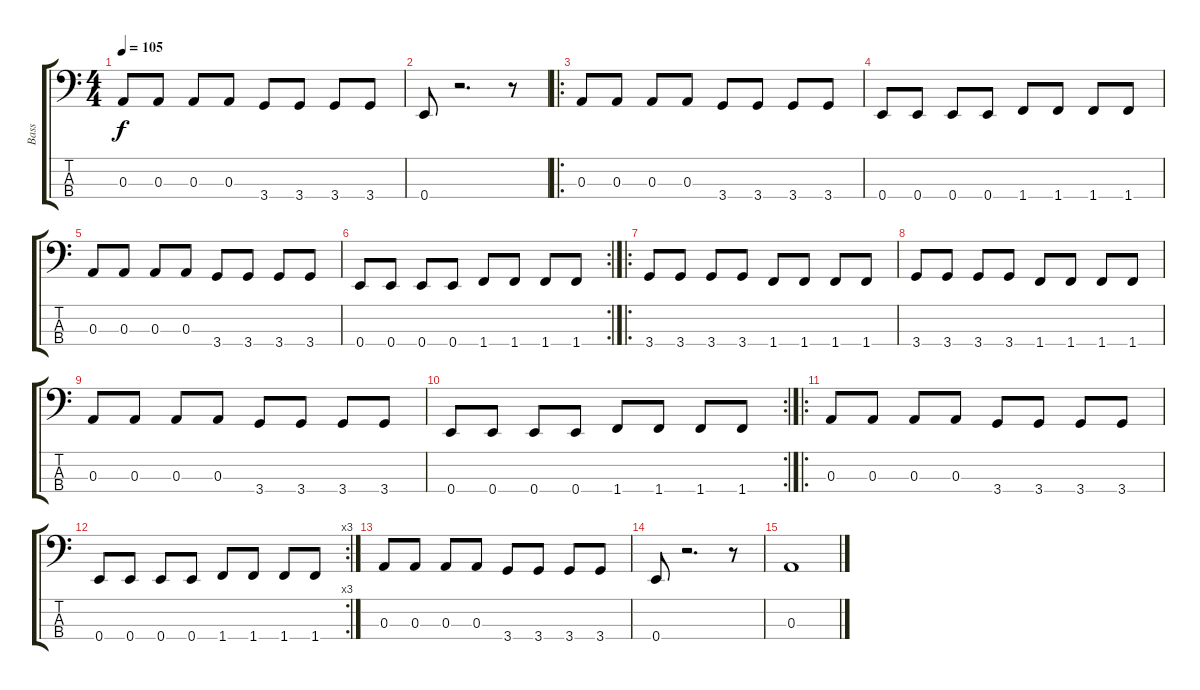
\track ("Bass" "Bass") {instrument electricbasspick}
\staff {score tabs}
\tuning (G2 D2 A1 E1) {hide}
\ts (4 4)
\tempo 105
\clef f4
\ks c
0.3.8{dy f} 0.3.8 0.3.8 0.3.8 3.4.8 3.4.8 3.4.8 3.4.8 |
0.4.8 r.2{d} r.8 |
\ro
0.3.8 0.3.8 0.3.8 0.3.8 3.4.8 3.4.8 3.4.8 3.4.8 |
0.4.8 0.4.8 0.4.8 0.4.8 1.4.8 1.4.8 1.4.8 1.4.8 |
0.3.8 0.3.8 0.3.8 0.3.8 3.4.8 3.4.8 3.4.8 3.4.8 |
\rc 2
0.4.8 0.4.8 0.4.8 0.4.8 1.4.8 1.4.8 1.4.8 1.4.8 |
\ro
3.4.8 3.4.8 3.4.8 3.4.8 1.4.8 1.4.8 1.4.8 1.4.8 |
3.4.8 3.4.8 3.4.8 3.4.8 1.4.8 1.4.8 1.4.8 1.4.8 |
0.3.8 0.3.8 0.3.8 0.3.8 3.4.8 3.4.8 3.4.8 3.4.8 |
\rc 2
0.4.8 0.4.8 0.4.8 0.4.8 1.4.8 1.4.8 1.4.8 1.4.8 |
\ro
0.3.8 0.3.8 0.3.8 0.3.8 3.4.8 3.4.8 3.4.8 3.4.8 |
\rc 3
0.4.8 0.4.8 0.4.8 0.4.8 1.4.8 1.4.8 1.4.8 1.4.8 |
0.3.8 0.3.8 0.3.8 0.3.8 3.4.8 3.4.8 3.4.8 3.4.8 |
0.4.8 r.2{d} r.8 |
0.3.1
